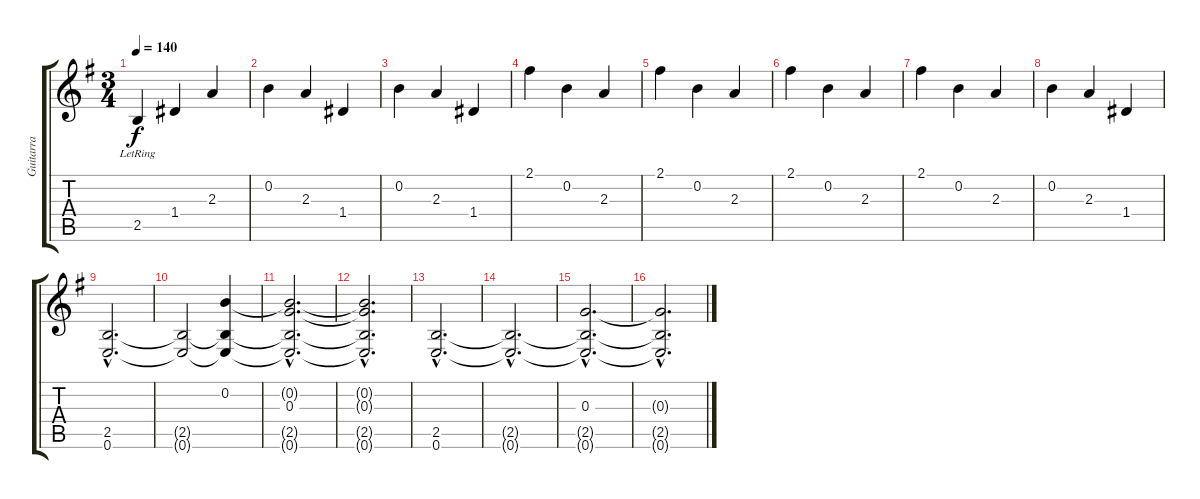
\track ("Guitarra" "Guitarra") {instrument acousticguitarnylon}
\staff {score tabs}
\tuning (E4 B3 G3 D3 A2 E2) {hide}
\ts (3 4)
\tempo 140
\clef g2
\ks g
2.5{lr}.4{dy f} 1.4.4 2.3.4 |
0.2.4 2.3.4 1.4.4 |
0.2.4 2.3.4 1.4.4 |
2.1.4 0.2.4 2.3.4 |
2.1.4 0.2.4 2.3.4 |
2.1.4 0.2.4 2.3.4 |
2.1.4 0.2.4 2.3.4 |
0.2.4 2.3.4 1.4.4 |
(2.5{hac} 0.6{hac}).2{d} |
(2.5{t} 0.6{t}).2 (0.2 2.5{t} 0.6{t}).4 |
(0.2{hac t} 0.3{hac} 2.5{hac t} 0.6{hac t}).2{d} |
(0.2{hac t} 0.3{hac t} 2.5{hac t} 0.6{hac t}).2{d} |
(2.5{hac} 0.6{hac}).2{d} |
(2.5{hac t} 0.6{hac t}).2{d} |
(0.3{hac} 2.5{hac t} 0.6{hac t}).2{d} |
(0.3{hac t} 2.5{hac t} 0.6{hac t}).2{d}
